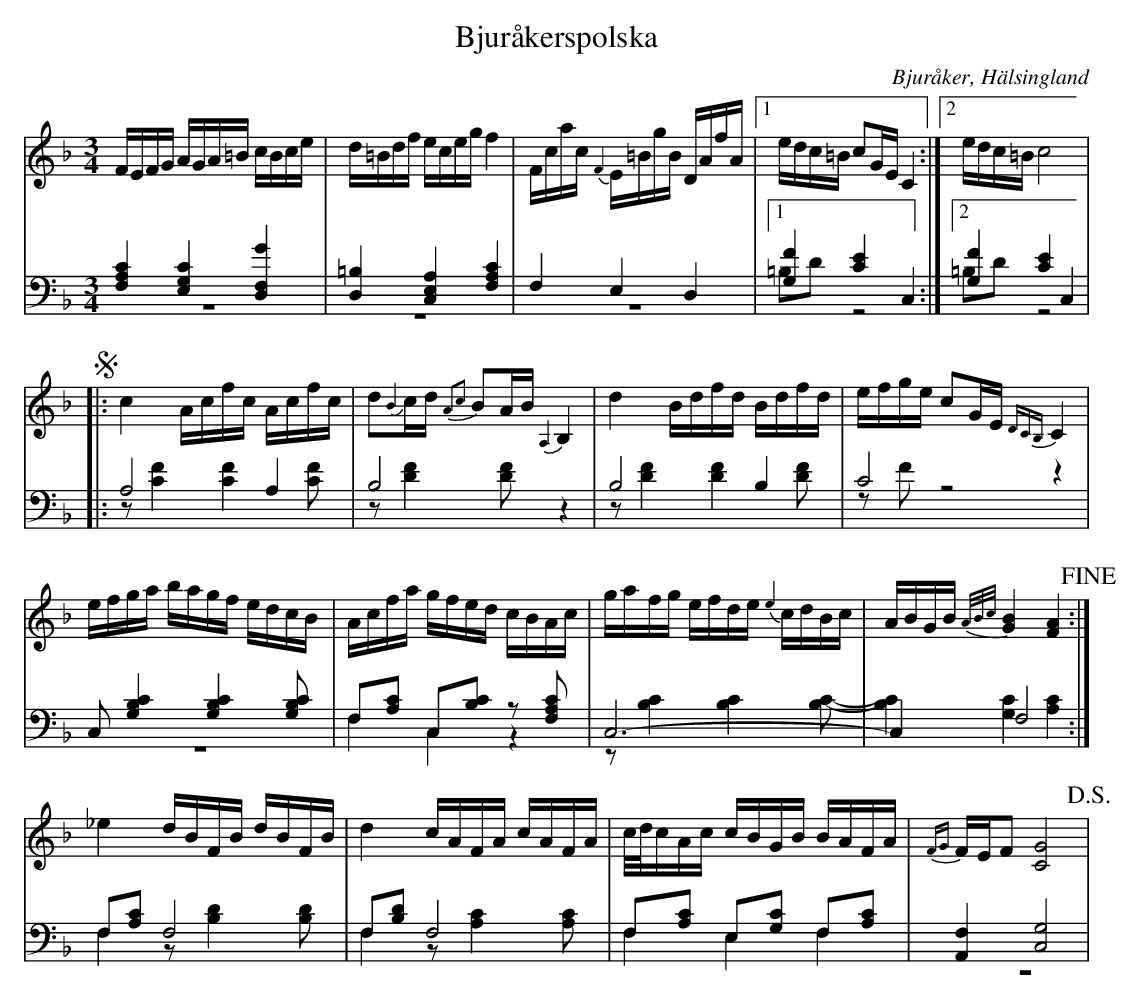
X:1
T: Bjuråkerspolska
O: Bjuråker, Hälsingland
M: 3/4
L: 1/16
K: F
V:1
V:2
V:3 merge
V:1
FEFG AGA=B cBce|d=Bdf eceg f4|Fcac {F2}E=BgB DAfA|1 edc=B c2GE C4:|2 edc=B c8 |
!segno! |:c4 Acfc Acfc|d2{B2}cd {A2c2}B2AB {A,2}B,4|d4 Bdfd Bdfd|efge c2GE {DCB,}C4|
efga bagf edcB|Acfa gfed cBAc|gafg efde {e2}cdBc|ABGB {A/B/c/}[G4B4] [F4A4] !fine!:|
_e4 dBFB dBFB|d4 cAFA cAFA|c/d/cAc cBGB BAFA|{FG}FEF2 [C8G8] !D.S.!|
V:2 clef=bass
[F,4A,4C4] [E,4G,4C4] [D,4F,4G4]|[=B,4D,4] [A,4C,4E,4] [F,4A,4C4]|F,4 E,4 D,4|1 [G,4F4] [C4E4] C,4:|2 [G,4F4] [C4E4] C,4 |
|:A,8 A,4|B,8 z4|B,8  B,4|C8 z4|
C,2 [G,4B,4C4] [G,4B,4C4] [G,2B,2C2]|F,2[A,2C2] C,2[B,2C2] z2 [F,2A,2C2]|C,12-|C,4 F,8:|
F,2[A,2C2] F,8|F,2[B,2D2] F,8|F,2[A,2C2] E,2[G,2C2] F,2[A,2C2]|[A,,4F,4] [C,8G,8] |
V:3 clef=bass
z12|z12|z12|1 =B,2D2 z8:|2 =B,2D2 z8|
|:z2 [C4F4] [C4F4] [C2F2]|z2 [D4F4] [D2F2] z4|z2 [D4F4] [D4F4] [D2F2]|z2 F2 z8|
z12|F,4 C,4 z4|z2 [B,4C4] [B,4C4] [B,2C2]-|[B,4C4] [G,4C4] [A,4C4]:|
F,4 z2 [B,4D4] [B,2D2]|F,4 z2 [A,4C4] [A,2C2]|F,4 E,4 F,4|z12|
